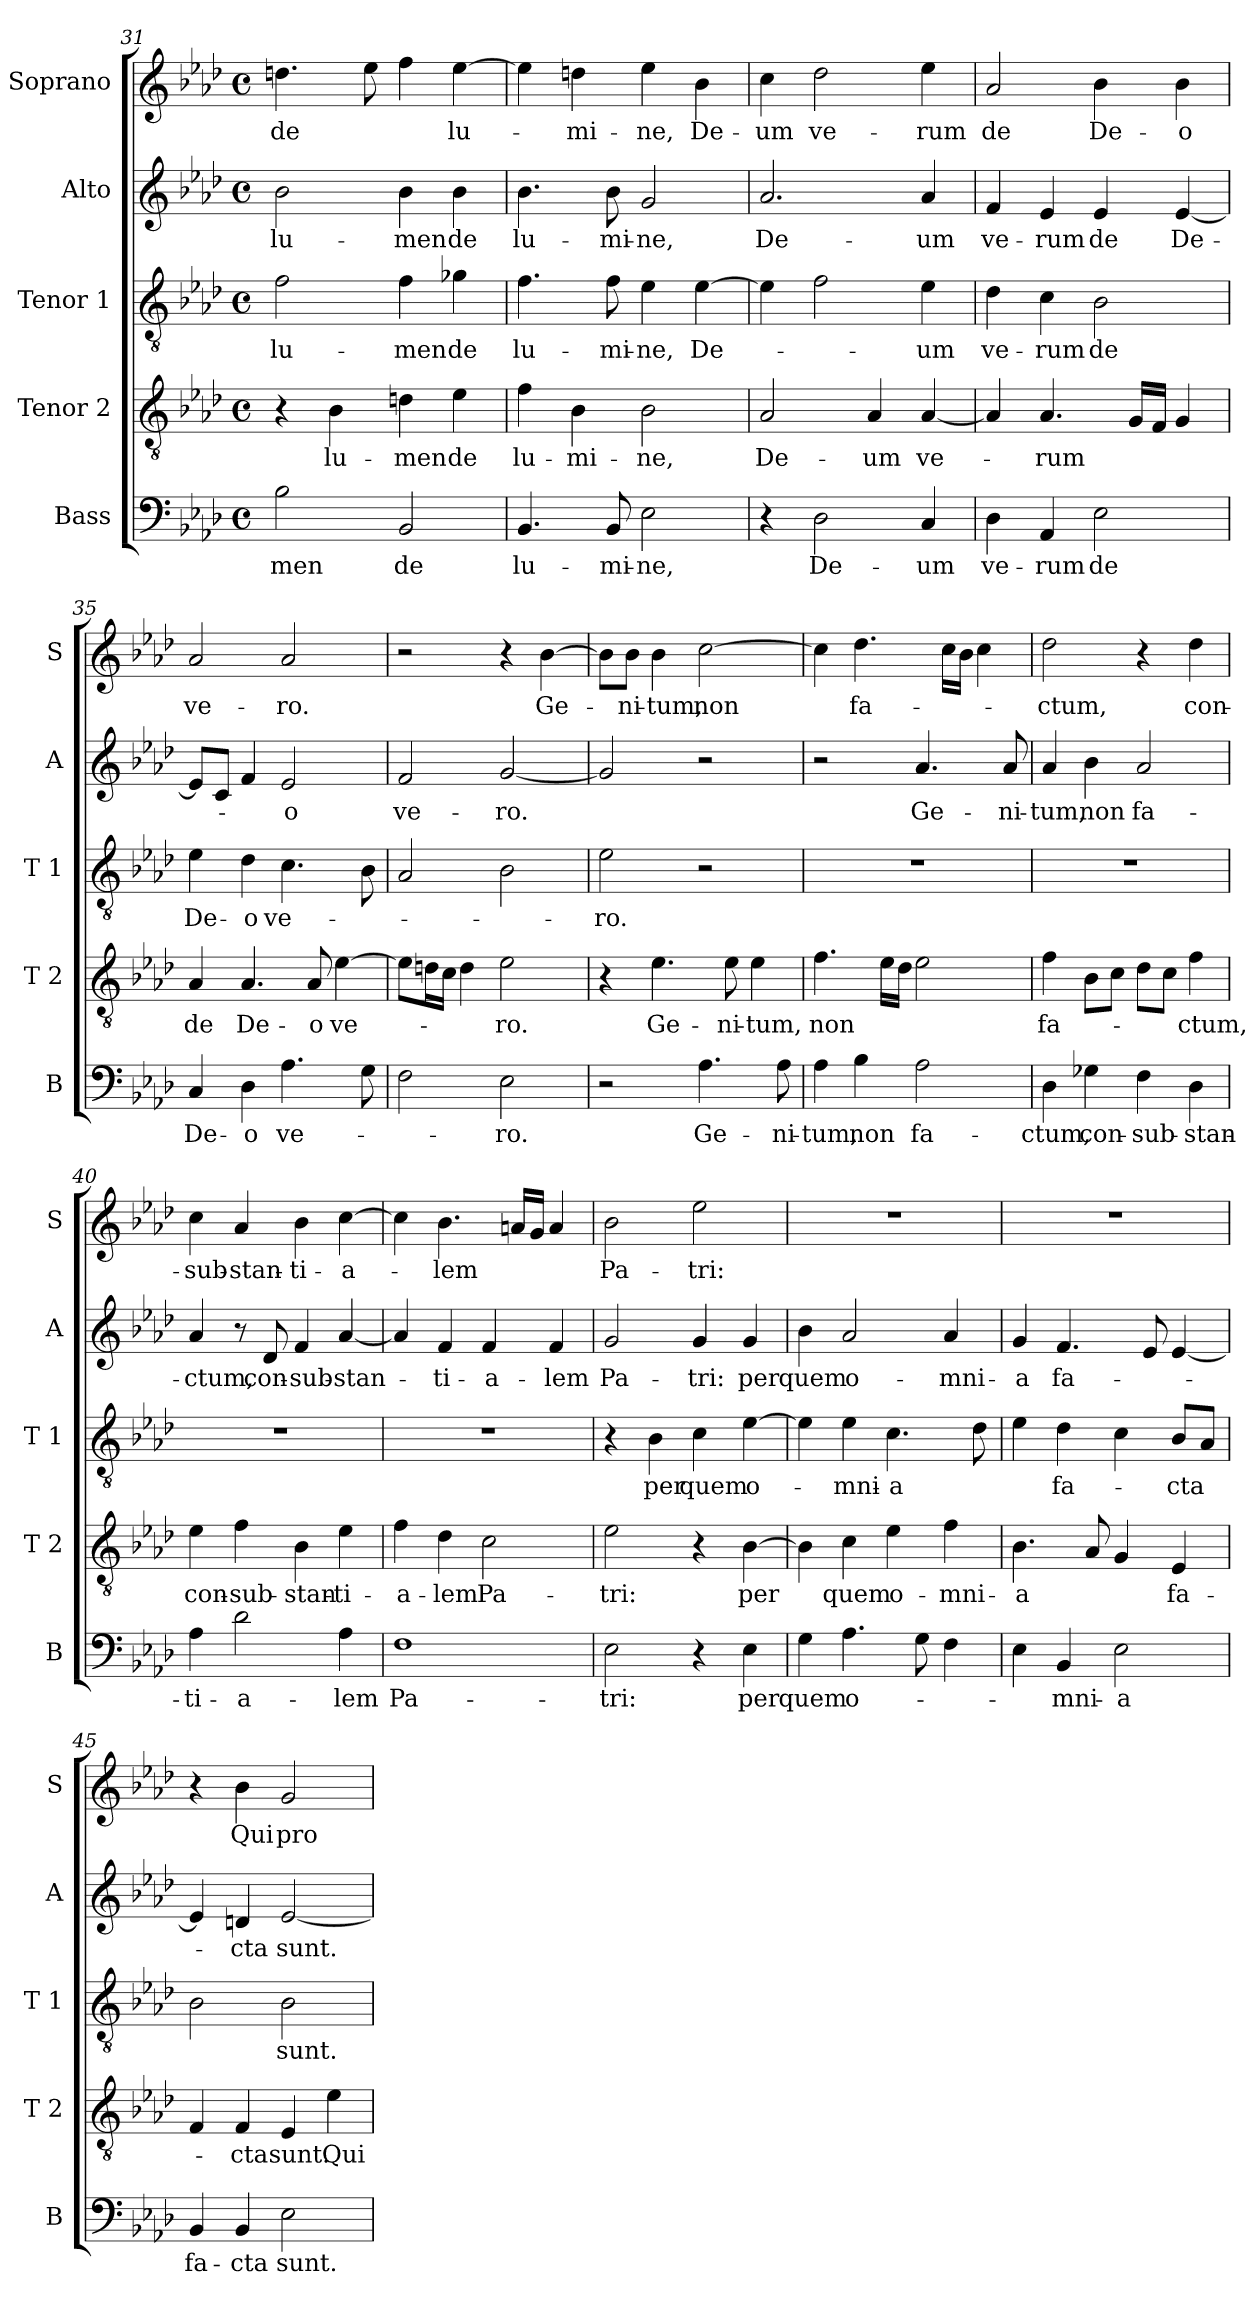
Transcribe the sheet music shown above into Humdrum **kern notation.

**kern	**text	**kern	**text	**kern	**text	**kern	**text	**kern	**text
*part5	*part5	*part4	*part4	*part3	*part3	*part2	*part2	*part1	*part1
*staff5	*staff5	*staff4	*staff4	*staff3	*staff3	*staff2	*staff2	*staff1	*staff1
*I"Bass	*	*I"Tenor 2	*	*I"Tenor 1	*	*I"Alto	*	*I"Soprano	*
*I'B	*	*I'T 2	*	*I'T 1	*	*I'A	*	*I'S	*
*clefF4	*	*clefGv2	*	*clefGv2	*	*clefG2	*	*clefG2	*
*k[b-e-a-d-]	*	*k[b-e-a-d-]	*	*k[b-e-a-d-]	*	*k[b-e-a-d-]	*	*k[b-e-a-d-]	*
*A-:	*	*A-:	*	*A-:	*	*A-:	*	*A-:	*
*M4/4	*	*M4/4	*	*M4/4	*	*M4/4	*	*M4/4	*
*met(c)	*	*met(c)	*	*met(c)	*	*met(c)	*	*met(c)	*
=31	=31	=31	=31	=31	=31	=31	=31	=31	=31
2B-\	-men	4r	.	2f\	lu-	2b-\	lu-	4.ddn\	de
.	.	4B-\	lu-	.	.	.	.	.	.
.	.	.	.	.	.	.	.	8ee-\	.
2BB-/	de	4dn\	-men	4f\	-men	4b-\	-men	4ff\	.
.	.	4e-\	de	4g-X\	de	4b-\	de	[4ee-\	lu-
=32	=32	=32	=32	=32	=32	=32	=32	=32	=32
4.BB-/	lu-	4f\	lu-	4.f\	lu-	4.b-\	lu-	4ee-\]	.
.	.	4B-\	-mi-	.	.	.	.	4ddn\	-mi-
8BB-/	-mi-	.	.	8f\	-mi-	8b-\	-mi-	.	.
2E-\	-ne,	2B-\	-ne,	4e-\	-ne,	2g/	-ne,	4ee-\	-ne,
.	.	.	.	[4e-\	De-	.	.	4b-\	De-
=33	=33	=33	=33	=33	=33	=33	=33	=33	=33
4r	.	2A-/	De-	4e-\]	.	2.a-/	De-	4cc\	-um
2D-\	De-	.	.	2f\	.	.	.	2dd-\	ve-
.	.	4A-/	-um	.	.	.	.	.	.
4C/	-um	[4A-/	ve-	4e-\	-um	4a-/	-um	4ee-\	-rum
!!LO:PB:g=z
=34	=34	=34	=34	=34	=34	=34	=34	=34	=34
4D-\	ve-	4A-/]	.	4d-\	ve-	4f/	ve-	2a-/	de
4AA-/	-rum	4.A-/	-rum	4c\	-rum	4e-/	-rum	.	.
2E-\	de	.	.	2B-\	de	4e-/	de	4b-\	De-
.	.	16G/LL	.	.	.	.	.	.	.
.	.	16F/JJ	.	.	.	.	.	.	.
.	.	4G/	.	.	.	[4e-/	De-	4b-\	-o
=35	=35	=35	=35	=35	=35	=35	=35	=35	=35
4C/	De-	4A-/	de	4e-\	De-	8e-/L]	.	2a-/	ve-
.	.	.	.	.	.	8c/J	.	.	.
4D-\	-o	4.A-/	De-	4d-\	-o	4f/	.	.	.
4.A-\	ve-	.	.	4.c\	ve-	2e-/	-o	2a-/	-ro.
.	.	8A-/	-o	.	.	.	.	.	.
.	.	[4e-\	ve-	.	.	.	.	.	.
8G\	.	.	.	8B-\	.	.	.	.	.
=36	=36	=36	=36	=36	=36	=36	=36	=36	=36
2F\	.	8e-\L]	.	2A-/	.	2f/	ve-	2r	.
.	.	16dn\L	.	.	.	.	.	.	.
.	.	16c\JJ	.	.	.	.	.	.	.
.	.	4d\	.	.	.	.	.	.	.
2E-\	-ro.	2e-\	-ro.	2B-\	.	[2g/	-ro.	4r	.
.	.	.	.	.	.	.	.	[4b-\	Ge-
=37	=37	=37	=37	=37	=37	=37	=37	=37	=37
2r	.	4r	.	2e-\	-ro.	2g/]	.	8b-\L]	.
.	.	.	.	.	.	.	.	8b-\J	-ni-
.	.	4.e-\	Ge-	.	.	.	.	4b-\	-tum,
4.A-\	Ge-	.	.	2r	.	2r	.	[2cc\	non
.	.	8e-\	-ni-	.	.	.	.	.	.
.	.	4e-\	-tum,	.	.	.	.	.	.
8A-\	-ni-	.	.	.	.	.	.	.	.
=38	=38	=38	=38	=38	=38	=38	=38	=38	=38
4A-\	-tum,	4.f\	non	1r	.	2r	.	4cc\]	.
4B-\	non	.	.	.	.	.	.	4.dd-\	fa-
.	.	16e-\LL	.	.	.	.	.	.	.
.	.	16d-\JJ	.	.	.	.	.	.	.
2A-\	fa-	2e-\	.	.	.	4.a-/	Ge-	.	.
.	.	.	.	.	.	.	.	16cc\LL	.
.	.	.	.	.	.	.	.	16b-\JJ	.
.	.	.	.	.	.	.	.	4cc\	.
.	.	.	.	.	.	8a-/	-ni-	.	.
!!LO:LB:g=z
=39	=39	=39	=39	=39	=39	=39	=39	=39	=39
4D-\	-ctum,	4f\	fa-	1r	.	4a-/	-tum,	2dd-\	-ctum,
4G-X\	con-	8B-\L	.	.	.	4b-\	non	.	.
.	.	8c\J	.	.	.	.	.	.	.
4F\	-sub-	8d-\L	.	.	.	2a-/	fa-	4r	.
.	.	8c\J	.	.	.	.	.	.	.
4D-\	-stan-	4f\	-ctum,	.	.	.	.	4dd-\	con-
=40	=40	=40	=40	=40	=40	=40	=40	=40	=40
4A-\	-ti-	4e-\	con-	1r	.	4a-/	-ctum,	4cc\	-sub-
2d-\	-a-	4f\	-sub-	.	.	8r	.	4a-/	-stan-
.	.	.	.	.	.	8d-/	con-	.	.
.	.	4B-\	-stan-	.	.	4f/	-sub-	4b-\	-ti-
4A-\	-lem	4e-\	-ti-	.	.	[4a-/	-stan-	[4cc\	-a-
=41	=41	=41	=41	=41	=41	=41	=41	=41	=41
1F	Pa-	4f\	-a-	1r	.	4a-/]	.	4cc\]	.
.	.	4d-\	-lem	.	.	4f/	-ti-	4.b-\	-lem
.	.	2c\	Pa-	.	.	4f/	-a-	.	.
.	.	.	.	.	.	.	.	16an/LL	.
.	.	.	.	.	.	.	.	16g/JJ	.
.	.	.	.	.	.	4f/	-lem	4a/	.
=42	=42	=42	=42	=42	=42	=42	=42	=42	=42
2E-\	-tri:	2e-\	-tri:	4r	.	2g/	Pa-	2b-\	Pa-
.	.	.	.	4B-\	per	.	.	.	.
4r	.	4r	.	4c\	quem	4g/	-tri:	2ee-\	-tri:
4E-\	per	[4B-\	per	[4e-\	o-	4g/	per	.	.
=43	=43	=43	=43	=43	=43	=43	=43	=43	=43
4G\	quem	4B-\]	.	4e-\]	.	4b-\	quem	1r	.
4.A-\	o-	4c\	quem	4e-\	-mni-	2a-/	o-	.	.
.	.	4e-\	o-	4.c\	-a	.	.	.	.
8G\	.	.	.	.	.	.	.	.	.
4F\	.	4f\	-mni-	.	.	4a-/	-mni-	.	.
.	.	.	.	8d-\	.	.	.	.	.
!!LO:PB:g=z
=44	=44	=44	=44	=44	=44	=44	=44	=44	=44
4E-\	.	4.B-\	-a	4e-\	.	4g/	-a	1r	.
4BB-/	-mni-	.	.	4d-\	fa-	4.f/	fa-	.	.
.	.	8A-/	.	.	.	.	.	.	.
2E-\	-a	4G/	.	4c\	.	.	.	.	.
.	.	.	.	.	.	8e-/	.	.	.
.	.	4E-/	fa-	8B-/L	-cta	[4e-/	.	.	.
.	.	.	.	8A-/J	.	.	.	.	.
=45	=45	=45	=45	=45	=45	=45	=45	=45	=45
4BB-/	fa-	4F/	.	2B-\	.	4e-/]	.	4r	.
4BB-/	-cta	4F/	-cta	.	.	4dn/	-cta	4b-\	Qui
2E-\	sunt.	4E-/	sunt.	2B-\	sunt.	[2e-/	sunt.	2g/	pro-
.	.	4e-\	Qui	.	.	.	.	.	.
=	=	=	=	=	=	=	=	=	=
*-	*-	*-	*-	*-	*-	*-	*-	*-	*-
